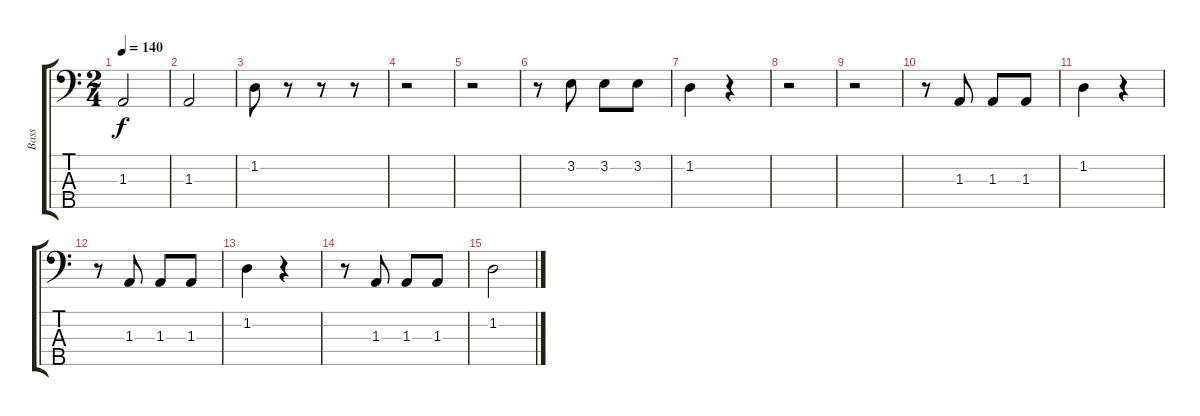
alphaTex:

\track ("Bass" "Bass") {instrument electricbassfinger}
\staff {score tabs}
\tuning (Gb2 Db2 Ab1 Eb1 Bb0) {hide}
\ts (2 4)
\tempo 140
\clef f4
\ks c
1.3.2{dy f} |
1.3.2 |
1.2.8 r.8 r.8 r.8 |
r.2 |
r.2 |
r.8 3.2.8 3.2.8 3.2.8 |
1.2.4 r.4 |
r.2 |
r.2 |
r.8 1.3.8 1.3.8 1.3.8 |
1.2.4 r.4 |
r.8 1.3.8 1.3.8 1.3.8 |
1.2.4 r.4 |
r.8 1.3.8 1.3.8 1.3.8 |
1.2.2
